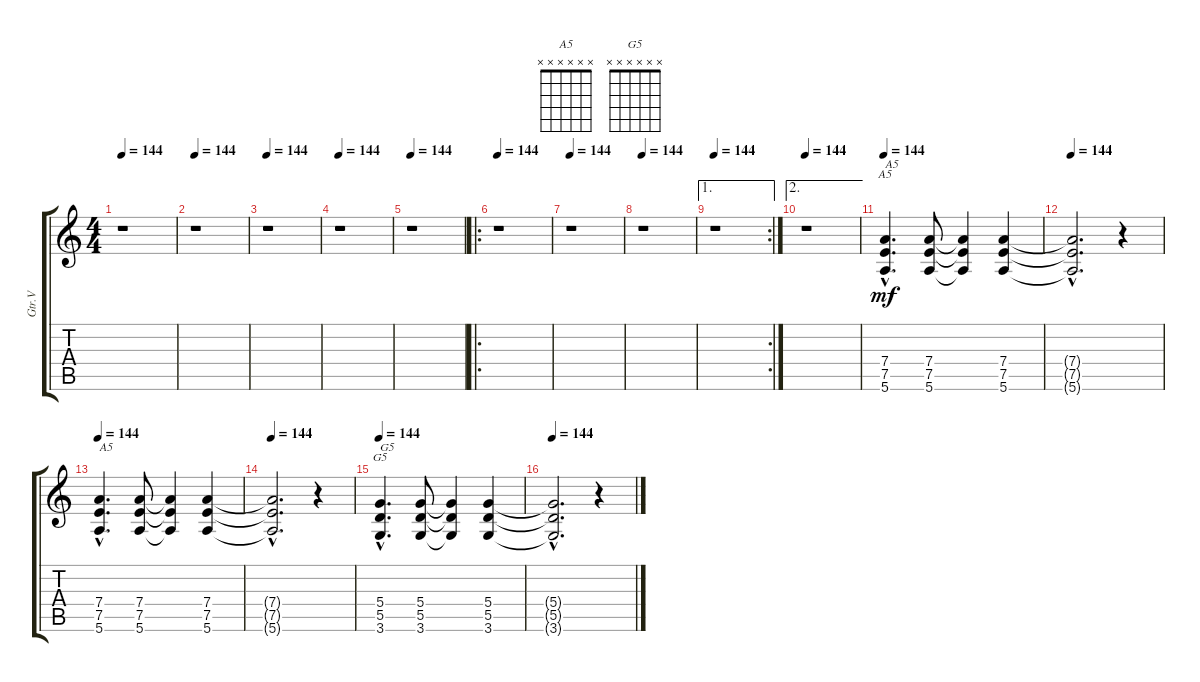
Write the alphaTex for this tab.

\track ("Gtr.V" "Gtr.V") {instrument distortionguitar}
\staff {score tabs}
\tuning (E4 B3 G3 D3 A2 E2) {hide}
\chord ("A5" x x x x x x) {firstfret 0}
\chord ("G5" x x x x x x) {firstfret 0}
\ts (4 4)
\tempo 144
\clef g2
\ks c
r.1{dy ff} |
\tempo 144
r.1 |
\tempo 144
r.1 |
\tempo 144
r.1 |
\tempo 144
r.1 |
\ro
\tempo 144
r.1 |
\tempo 144
r.1 |
\tempo 144
r.1 |
\ae 1
\rc 2
\tempo 144
r.1 |
\ae 2
\tempo 144
r.1 |
\tempo 144
(7.4{hac} 7.5{hac} 5.6{hac}).4{d ch "A5" txt "A5" dy mf} (7.4 7.5 5.6).8 (7.4{t} 7.5{t} 5.6{t}).4 (7.4 7.5 5.6).4 |
\tempo 144
(7.4{hac t} 7.5{hac t} 5.6{hac t}).2{d} r.4 |
\tempo 144
(7.4{hac} 7.5{hac} 5.6{hac}).4{d txt "A5"} (7.4 7.5 5.6).8 (7.4{t} 7.5{t} 5.6{t}).4 (7.4 7.5 5.6).4 |
\tempo 144
(7.4{hac t} 7.5{hac t} 5.6{hac t}).2{d} r.4 |
\tempo 144
(5.4{hac} 5.5{hac} 3.6{hac}).4{d ch "G5" txt "G5"} (5.4 5.5 3.6).8 (5.4{t} 5.5{t} 3.6{t}).4 (5.4 5.5 3.6).4 |
\tempo 144
(5.4{hac t} 5.5{hac t} 3.6{hac t}).2{d} r.4
